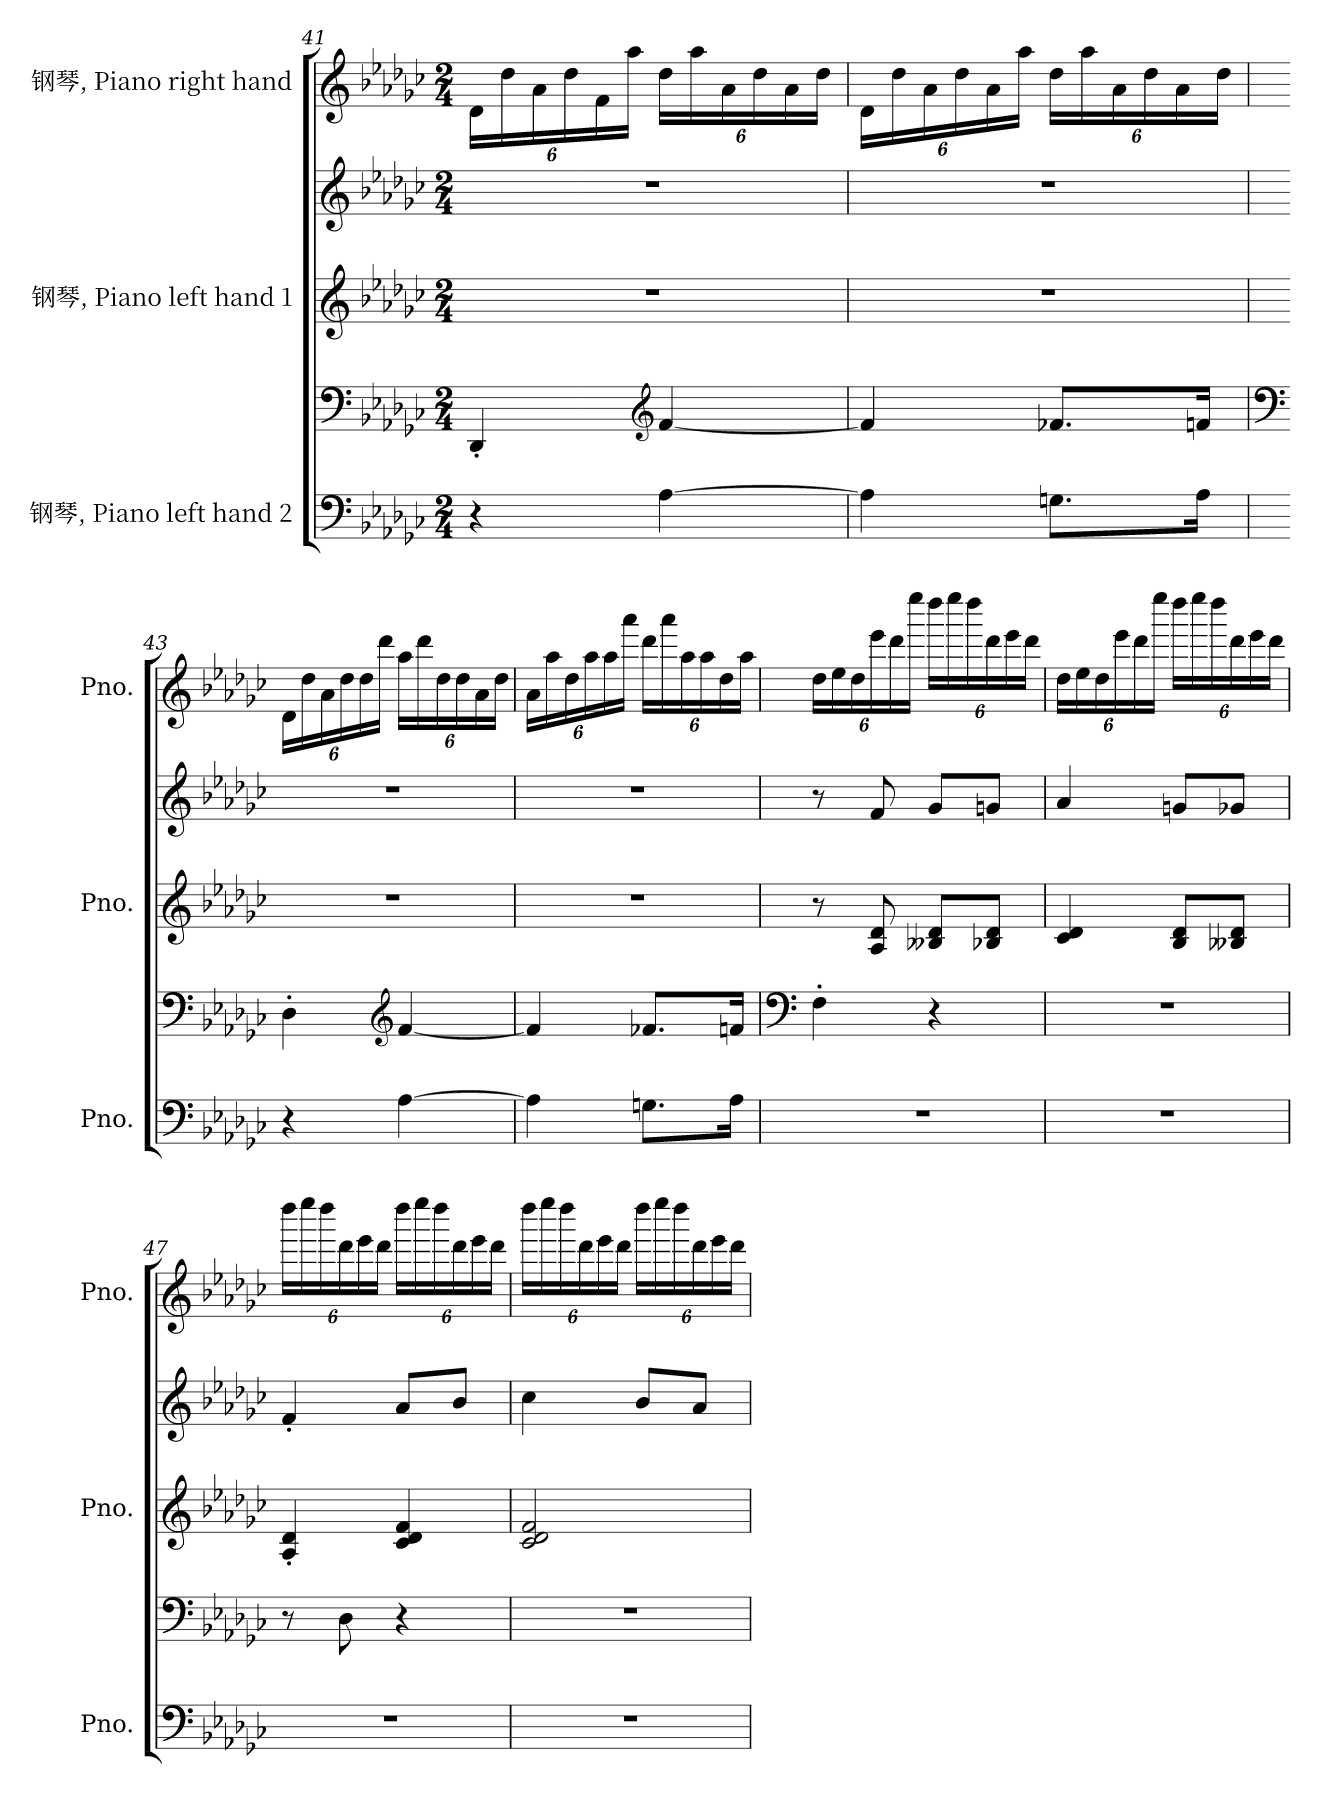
**kern	**kern	**kern	**kern	**kern
*part3	*part3	*part2	*part2	*part1
*staff5	*staff4	*staff3	*staff2	*staff1
*I"钢琴, Piano left hand 2	*	*I"钢琴, Piano left hand 1	*	*I"钢琴, Piano right hand
*I'Pno.	*	*I'Pno.	*	*I'Pno.
*clefF4	*clefF4	*clefG2	*clefG2	*clefG2
*k[b-e-a-d-g-c-]	*k[b-e-a-d-g-c-]	*k[b-e-a-d-g-c-]	*k[b-e-a-d-g-c-]	*k[b-e-a-d-g-c-]
*M2/4	*M2/4	*M2/4	*M2/4	*M2/4
*	*	*	*	*Xbrackettup
=41	=41	=41	=41	=41
4r	4DD-'/	2r	2r	24d-\LL
.	.	.	.	24dd-\
.	.	.	.	24a-\
.	.	.	.	24dd-\
.	.	.	.	24f\
.	.	.	.	24aa-\JJ
*	*clefG2	*	*	*
[4A-\	[4f/	.	.	24dd-\LL
.	.	.	.	24aa-\
.	.	.	.	24a-\
.	.	.	.	24dd-\
.	.	.	.	24a-\
.	.	.	.	24dd-\JJ
!!LO:PB:g=z
=42	=42	=42	=42	=42
4A-\]	4f/]	2r	2r	24d-\LL
.	.	.	.	24dd-\
.	.	.	.	24a-\
.	.	.	.	24dd-\
.	.	.	.	24a-\
.	.	.	.	24aa-\JJ
8.Gn\L	8.f-X/L	.	.	24dd-\LL
.	.	.	.	24aa-\
.	.	.	.	24a-\
.	.	.	.	24dd-\
.	.	.	.	24a-\
16A-\Jk	16fn/Jk	.	.	.
.	.	.	.	24dd-\JJ
=43	=43	=43	=43	=43
*	*clefF4	*	*	*
4r	4D-'\	2r	2r	24d-\LL
.	.	.	.	24dd-\
.	.	.	.	24a-\
.	.	.	.	24dd-\
.	.	.	.	24dd-\
.	.	.	.	24ddd-\JJ
*	*clefG2	*	*	*
[4A-\	[4f/	.	.	24aa-\LL
.	.	.	.	24ddd-\
.	.	.	.	24dd-\
.	.	.	.	24dd-\
.	.	.	.	24a-\
.	.	.	.	24dd-\JJ
!!LO:LB:g=z
=44	=44	=44	=44	=44
4A-\]	4f/]	2r	2r	24a-\LL
.	.	.	.	24aa-\
.	.	.	.	24dd-\
.	.	.	.	24aa-\
.	.	.	.	24aa-\
.	.	.	.	24aaa-\JJ
8.Gn\L	8.f-X/L	.	.	24ddd-\LL
.	.	.	.	24aaa-\
.	.	.	.	24aa-\
.	.	.	.	24aa-\
.	.	.	.	24dd-\
16A-\Jk	16fn/Jk	.	.	.
.	.	.	.	24aa-\JJ
=45	=45	=45	=45	=45
*	*clefF4	*	*	*
2r	4F'\	8r	8r	24dd-\LL
.	.	.	.	24ee-\
.	.	.	.	24dd-\
.	.	8A-/ 8d-/	8f/	24eee-\
.	.	.	.	24ddd-\
.	.	.	.	24eeee-\JJ
.	4r	8B--X/ 8d-/L	8g-/L	24dddd-\LL
.	.	.	.	24eeee-\
.	.	.	.	24dddd-\
.	.	8B-X/ 8d-/J	8gn/J	24ddd-\
.	.	.	.	24eee-\
.	.	.	.	24ddd-\JJ
!!LO:PB:g=z
=46	=46	=46	=46	=46
2r	2r	4c-/ 4d-/	4a-/	24dd-\LL
.	.	.	.	24ee-\
.	.	.	.	24dd-\
.	.	.	.	24eee-\
.	.	.	.	24ddd-\
.	.	.	.	24eeee-\JJ
.	.	8B-/ 8d-/L	8gn/L	24dddd-\LL
.	.	.	.	24eeee-\
.	.	.	.	24dddd-\
.	.	8B--X/ 8d-/J	8g-X/J	24ddd-\
.	.	.	.	24eee-\
.	.	.	.	24ddd-\JJ
=47	=47	=47	=47	=47
2r	8r	4A-/' 4d-/'	4f'/	24dddd-\LL
.	.	.	.	24eeee-\
.	.	.	.	24dddd-\
.	8D-\	.	.	24ddd-\
.	.	.	.	24eee-\
.	.	.	.	24ddd-\JJ
.	4r	4c-/ 4d-/ 4f/	8a-/L	24dddd-\LL
.	.	.	.	24eeee-\
.	.	.	.	24dddd-\
.	.	.	8b-/J	24ddd-\
.	.	.	.	24eee-\
.	.	.	.	24ddd-\JJ
!!LO:LB:g=z
=48	=48	=48	=48	=48
2r	2r	2c-/ 2d-/ 2f/	4cc-\	24dddd-\LL
.	.	.	.	24eeee-\
.	.	.	.	24dddd-\
.	.	.	.	24ddd-\
.	.	.	.	24eee-\
.	.	.	.	24ddd-\JJ
.	.	.	8b-/L	24dddd-\LL
.	.	.	.	24eeee-\
.	.	.	.	24dddd-\
.	.	.	8a-/J	24ddd-\
.	.	.	.	24eee-\
.	.	.	.	24ddd-\JJ
=	=	=	=	=
*-	*-	*-	*-	*-
